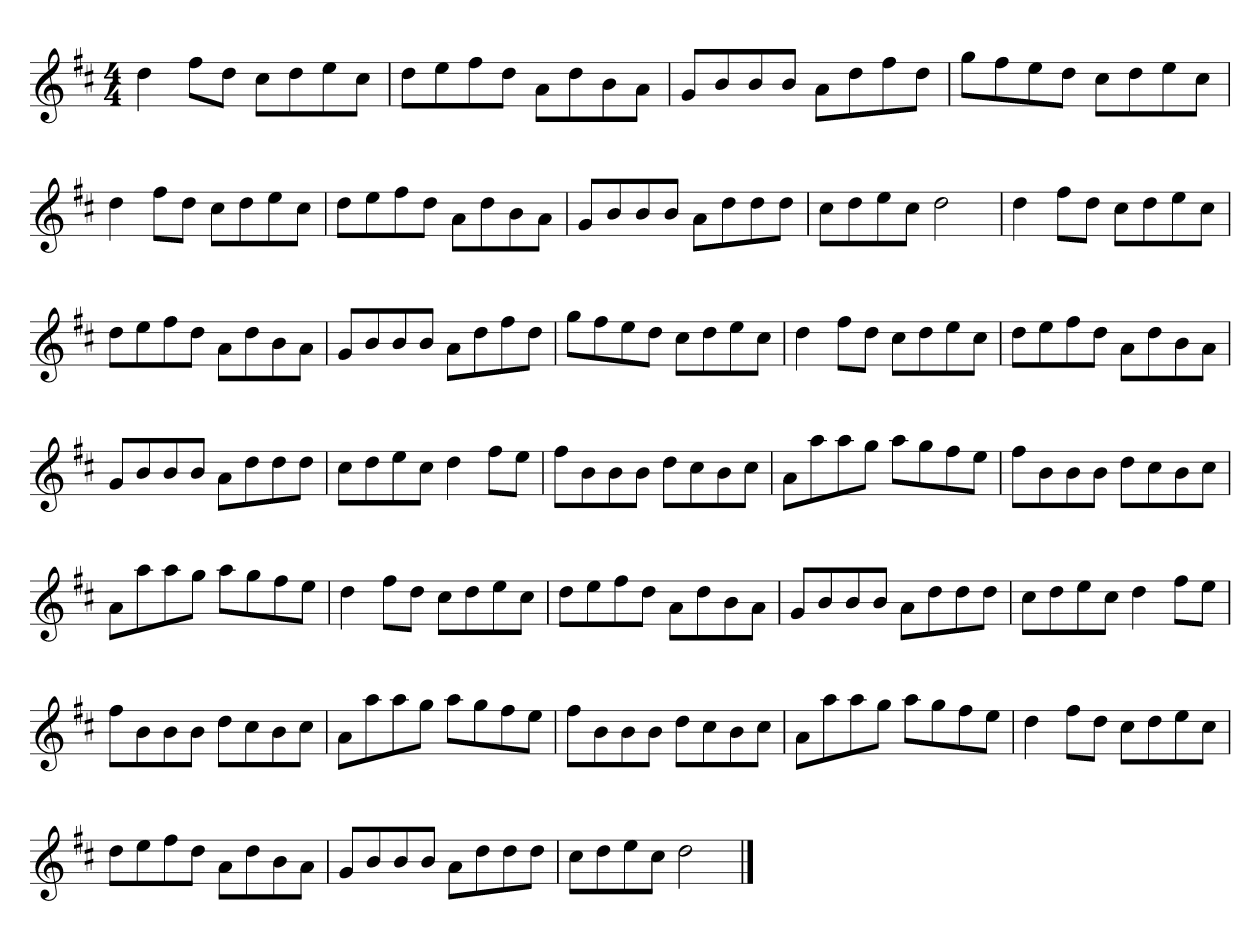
**kern
*part1
*staff1
*clefG2
*k[f#c#]
*M4/4
=
4dd\
8ff#\L
8dd\J
8cc#\L
8dd\
8ee\
8cc#\J
=
8dd\L
8ee\
8ff#\
8dd\J
8a\L
8dd\
8b\
8a\J
=
8g/L
8b/
8b/
8b/J
8a\L
8dd\
8ff#\
8dd\J
=
8gg\L
8ff#\
8ee\
8dd\J
8cc#\L
8dd\
8ee\
8cc#\J
=
4dd\
8ff#\L
8dd\J
8cc#\L
8dd\
8ee\
8cc#\J
=
8dd\L
8ee\
8ff#\
8dd\J
8a\L
8dd\
8b\
8a\J
=
8g/L
8b/
8b/
8b/J
8a\L
8dd\
8dd\
8dd\J
=
8cc#\L
8dd\
8ee\
8cc#\J
2dd\
=
4dd\
8ff#\L
8dd\J
8cc#\L
8dd\
8ee\
8cc#\J
=
8dd\L
8ee\
8ff#\
8dd\J
8a\L
8dd\
8b\
8a\J
=
8g/L
8b/
8b/
8b/J
8a\L
8dd\
8ff#\
8dd\J
=
8gg\L
8ff#\
8ee\
8dd\J
8cc#\L
8dd\
8ee\
8cc#\J
=
4dd\
8ff#\L
8dd\J
8cc#\L
8dd\
8ee\
8cc#\J
=
8dd\L
8ee\
8ff#\
8dd\J
8a\L
8dd\
8b\
8a\J
=
8g/L
8b/
8b/
8b/J
8a\L
8dd\
8dd\
8dd\J
=
8cc#\L
8dd\
8ee\
8cc#\J
4dd\
8ff#\L
8ee\J
=
8ff#\L
8b\
8b\
8b\J
8dd\L
8cc#\
8b\
8cc#\J
=
8a\L
8aa\
8aa\
8gg\J
8aa\L
8gg\
8ff#\
8ee\J
=
8ff#\L
8b\
8b\
8b\J
8dd\L
8cc#\
8b\
8cc#\J
=
8a\L
8aa\
8aa\
8gg\J
8aa\L
8gg\
8ff#\
8ee\J
=
4dd\
8ff#\L
8dd\J
8cc#\L
8dd\
8ee\
8cc#\J
=
8dd\L
8ee\
8ff#\
8dd\J
8a\L
8dd\
8b\
8a\J
=
8g/L
8b/
8b/
8b/J
8a\L
8dd\
8dd\
8dd\J
=
8cc#\L
8dd\
8ee\
8cc#\J
4dd\
8ff#\L
8ee\J
=
8ff#\L
8b\
8b\
8b\J
8dd\L
8cc#\
8b\
8cc#\J
=
8a\L
8aa\
8aa\
8gg\J
8aa\L
8gg\
8ff#\
8ee\J
=
8ff#\L
8b\
8b\
8b\J
8dd\L
8cc#\
8b\
8cc#\J
=
8a\L
8aa\
8aa\
8gg\J
8aa\L
8gg\
8ff#\
8ee\J
=
4dd\
8ff#\L
8dd\J
8cc#\L
8dd\
8ee\
8cc#\J
=
8dd\L
8ee\
8ff#\
8dd\J
8a\L
8dd\
8b\
8a\J
=
8g/L
8b/
8b/
8b/J
8a\L
8dd\
8dd\
8dd\J
=
8cc#\L
8dd\
8ee\
8cc#\J
2dd\
==
*-
